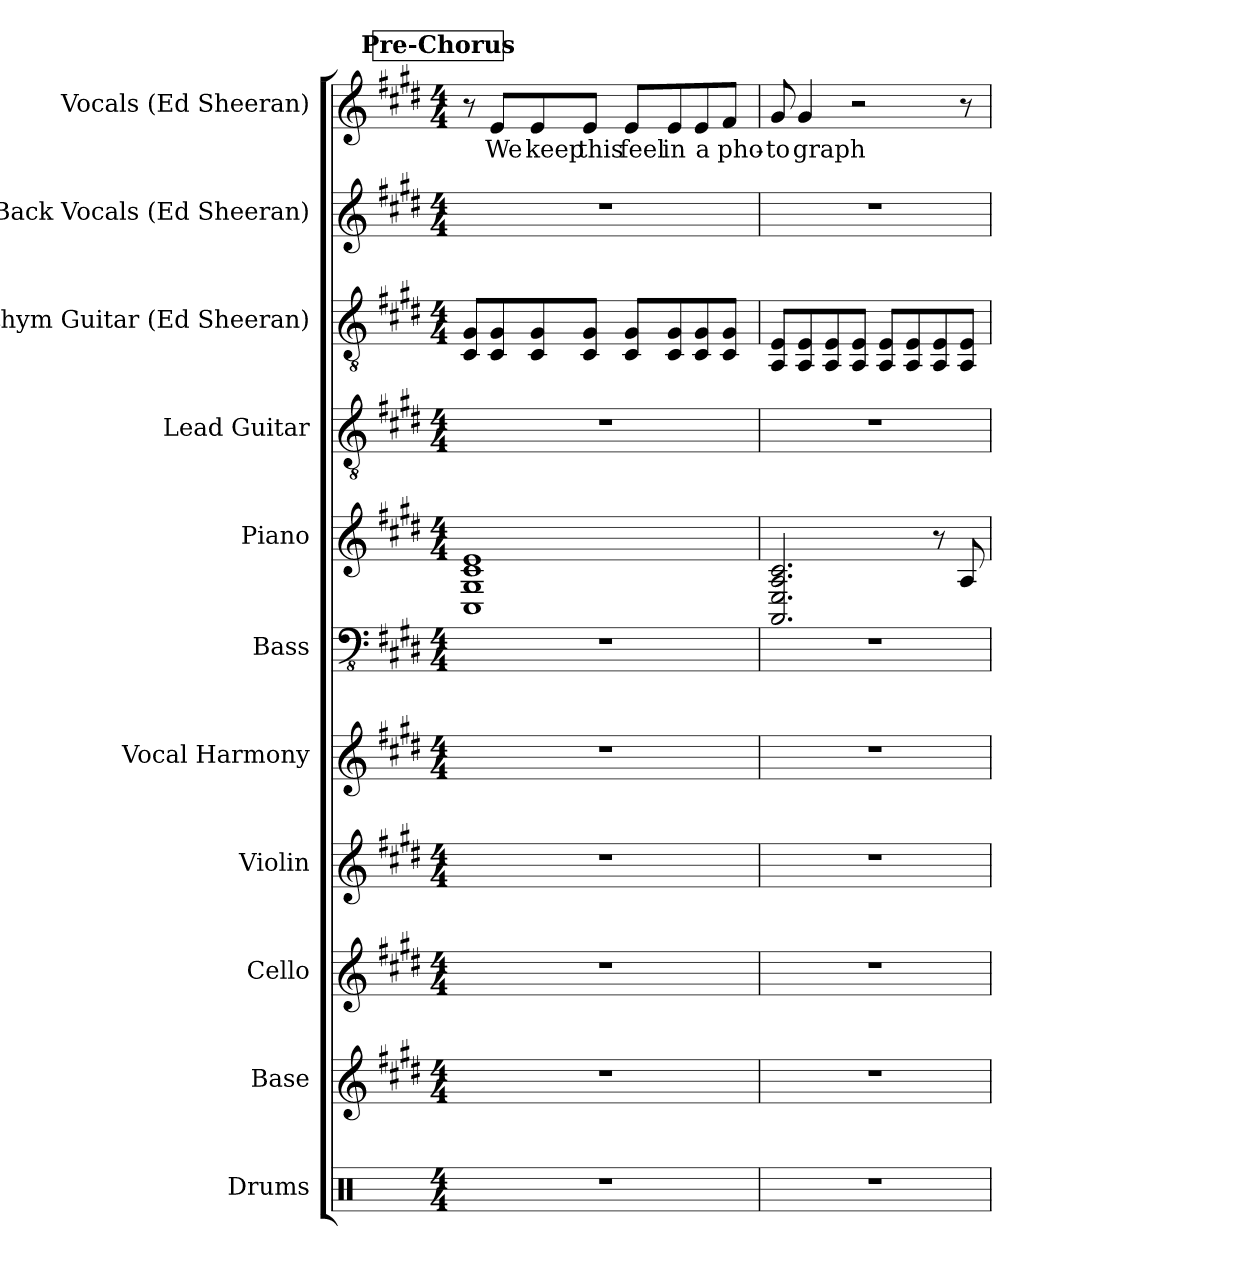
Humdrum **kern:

**kern	**kern	**kern	**kern	**kern	**kern	**kern	**kern	**kern	**kern	**kern	**text
*part11	*part10	*part9	*part8	*part7	*part6	*part5	*part4	*part3	*part2	*part1	*part1
*staff11	*staff10	*staff9	*staff8	*staff7	*staff6	*staff5	*staff4	*staff3	*staff2	*staff1	*staff1
*I"Drums	*I"Base	*I"Cello	*I"Violin	*I"Vocal Harmony	*I"Bass	*I"Piano	*I"Lead Guitar	*I"Rythym Guitar (Ed Sheeran)	*I"Back Vocals (Ed Sheeran)	*I"Vocals (Ed Sheeran)	*
*	*	*	*I'Vln	*I'V	*	*I'Pno	*	*	*	*	*
*clefX	*clefG2	*clefG2	*clefG2	*clefG2	*clefFv4	*clefG2	*clefGv2	*clefGv2	*clefG2	*clefG2	*
*k[]	*k[f#c#g#d#]	*k[f#c#g#d#]	*k[f#c#g#d#]	*k[f#c#g#d#]	*k[f#c#g#d#]	*k[f#c#g#d#]	*k[f#c#g#d#]	*k[f#c#g#d#]	*k[f#c#g#d#]	*k[f#c#g#d#]	*
*M4/4	*M4/4	*M4/4	*M4/4	*M4/4	*M4/4	*M4/4	*M4/4	*M4/4	*M4/4	*M4/4	*
!!LO:REH:place=s1:a:B:fs=14:t=Pre-Chorus
=25	=25	=25	=25	=25	=25	=25	=25	=25	=25	=25	=25
1r	1r	1r	1r	1r	1r	1C# 1G# 1c# 1e	1r	8C#/ 8G#/L	1r	8r	.
.	.	.	.	.	.	.	.	8C#/ 8G#/	.	8e/L	We
.	.	.	.	.	.	.	.	8C#/ 8G#/	.	8e/	keep
.	.	.	.	.	.	.	.	8C#/ 8G#/J	.	8e/J	this
.	.	.	.	.	.	.	.	8C#/ 8G#/L	.	8e/L	feel
.	.	.	.	.	.	.	.	8C#/ 8G#/	.	8e/	in
.	.	.	.	.	.	.	.	8C#/ 8G#/	.	8e/	a
.	.	.	.	.	.	.	.	8C#/ 8G#/J	.	8f#/J	pho-
!!LO:PB:g=z
=26	=26	=26	=26	=26	=26	=26	=26	=26	=26	=26	=26
1r	1r	1r	1r	1r	1r	2.AA/ 2.E/ 2.A/ 2.c#/	1r	8AA/ 8E/L	1r	8g#/	-to
.	.	.	.	.	.	.	.	8AA/ 8E/	.	4g#/	graph
.	.	.	.	.	.	.	.	8AA/ 8E/	.	.	.
.	.	.	.	.	.	.	.	8AA/ 8E/J	.	2r	.
.	.	.	.	.	.	.	.	8AA/ 8E/L	.	.	.
.	.	.	.	.	.	.	.	8AA/ 8E/	.	.	.
.	.	.	.	.	.	8r	.	8AA/ 8E/	.	.	.
.	.	.	.	.	.	8A/	.	8AA/ 8E/J	.	8r	.
=	=	=	=	=	=	=	=	=	=	=	=
*-	*-	*-	*-	*-	*-	*-	*-	*-	*-	*-	*-
